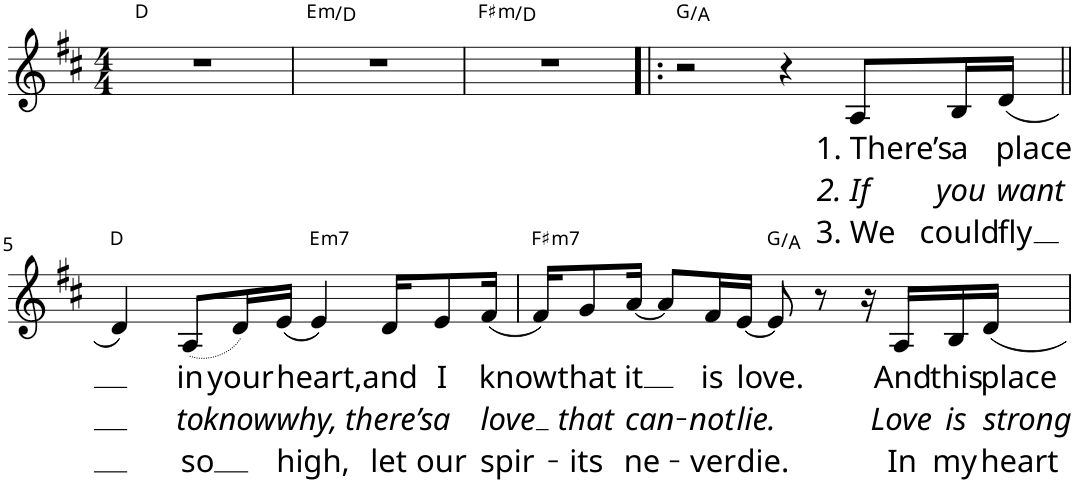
**kern	**text	**text	**text	**harte
*part1	*part1	*part1	*part1	*part1
*staff1	*staff1	*staff1	*staff1	*
*I"Voice	*	*	*	*
*I'Vo.	*	*	*	*
*clefG2	*	*	*	*
*k[f#c#]	*	*	*	*
*M4/4	*	*	*	*
=1	=1	=1	=1	=1
1r	.	.	.	D:maj
=2	=2	=2	=2	=2
!	!	!	!	!LO:H:kt=m
1r	.	.	.	E:min/b7
=3	=3	=3	=3	=3
!	!	!	!	!LO:H:kt=m
1r	.	.	.	F#:min/b6
=4!|:	=4!|:	=4!|:	=4!|:	=4!|:
2r	.	.	.	G:maj/2
4r	.	.	.	.
!	!LO:LY:b	!LO:LY:b	!LO:LY:b	!
8A/L	1. There’s	2. If	3. We	.
!	!LO:LY:b	!LO:LY:b	!LO:LY:b	!
16B/L	a	you	could	.
!	!LO:LY:b	!LO:LY:b	!LO:LY:b	!
(16d/JJ	-place	want	fly	.
!!LO:LB:g=z
=5||	=5||	=5||	=5||	=5||
4d/)	.	.	.	D:maj
!	!LO:LY:b	!LO:LY:b	!LO:LY:b	!
(8A/L	in	to	so	.
!	!LO:LY:b	!LO:LY:b	!	!
16d/L)	your	know	.	.
!	!LO:LY:b	!LO:LY:b	!LO:LY:b	!
(16e/JJ	heart,	why,	high,	.
!	!	!	!	!LO:H:kt=m7
4e/)	.	.	.	E:min7
!	!LO:LY:b	!LO:LY:b	!LO:LY:b	!
16d/KL	and	there’s	let	.
!	!LO:LY:b	!LO:LY:b	!LO:LY:b	!
8e/	I	a	our	.
!	!LO:LY:b	!LO:LY:b	!LO:LY:b	!
(16f#/Jk	-know	love	spir-	.
=6	=6	=6	=6	=6
!	!	!	!	!LO:H:kt=m7
16f#/KL)	.	.	.	F#:min7
!	!LO:LY:b	!LO:LY:b	!LO:LY:b	!
8g/	that	that	-its	.
!	!LO:LY:b	!LO:LY:b	!LO:LY:b	!
[16a/Jk	it	can-	ne-	.
8a/L]	.	.	.	.
!	!LO:LY:b	!LO:LY:b	!LO:LY:b	!
16f#/L	is	-not	-ver	.
!	!LO:LY:b	!LO:LY:b	!LO:LY:b	!
[16e/JJ	love.	lie.	die.	.
8e/]	.	.	.	G:maj/2
8r	.	.	.	.
16r	.	.	.	.
!	!LO:LY:b	!LO:LY:b	!LO:LY:b	!
16A/LL	And	Love	In	.
!	!LO:LY:b	!LO:LY:b	!LO:LY:b	!
16B/	this	is	my	.
!	!LO:LY:b	!LO:LY:b	!LO:LY:b	!
16d/JJ	-place	-strong	heart	.
=	=	=	=	=
*-	*-	*-	*-	*-
